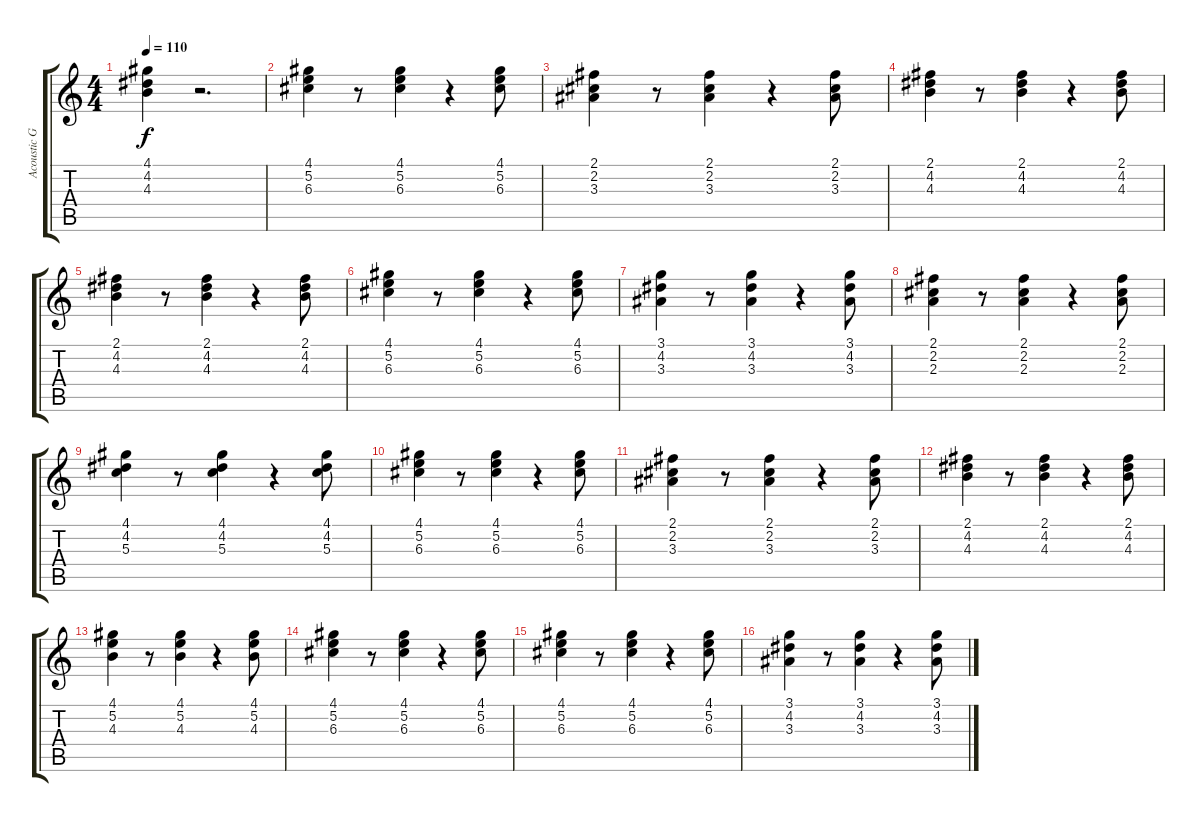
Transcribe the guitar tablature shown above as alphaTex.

\track ("Acoustic Guitar (steel)" "Acoustic G") {instrument acousticguitarsteel}
\staff {score tabs}
\tuning (E4 B3 G3 D3 A2 E2) {hide}
\ts (4 4)
\tempo 110
\clef g2
\ks c
(4.1 4.2 4.3).4{dy f} r.2{d} |
(4.1 5.2 6.3).4 r.8 (4.1 5.2 6.3).4 r.4 (4.1 5.2 6.3).8 |
(2.1 2.2 3.3).4 r.8 (2.1 2.2 3.3).4 r.4 (2.1 2.2 3.3).8 |
(2.1 4.2 4.3).4 r.8 (2.1 4.2 4.3).4 r.4 (2.1 4.2 4.3).8 |
(2.1 4.2 4.3).4 r.8 (2.1 4.2 4.3).4 r.4 (2.1 4.2 4.3).8 |
(4.1 5.2 6.3).4 r.8 (4.1 5.2 6.3).4 r.4 (4.1 5.2 6.3).8 |
(3.1 4.2 3.3).4 r.8 (3.1 4.2 3.3).4 r.4 (3.1 4.2 3.3).8 |
(2.1 2.2 2.3).4 r.8 (2.1 2.2 2.3).4 r.4 (2.1 2.2 2.3).8 |
(4.1 4.2 5.3).4 r.8 (4.1 4.2 5.3).4 r.4 (4.1 4.2 5.3).8 |
(4.1 5.2 6.3).4 r.8 (4.1 5.2 6.3).4 r.4 (4.1 5.2 6.3).8 |
(2.1 2.2 3.3).4 r.8 (2.1 2.2 3.3).4 r.4 (2.1 2.2 3.3).8 |
(2.1 4.2 4.3).4 r.8 (2.1 4.2 4.3).4 r.4 (2.1 4.2 4.3).8 |
(4.1 5.2 4.3).4 r.8 (4.1 5.2 4.3).4 r.4 (4.1 5.2 4.3).8 |
(4.1 5.2 6.3).4 r.8 (4.1 5.2 6.3).4 r.4 (4.1 5.2 6.3).8 |
(4.1 5.2 6.3).4 r.8 (4.1 5.2 6.3).4 r.4 (4.1 5.2 6.3).8 |
(3.1 4.2 3.3).4 r.8 (3.1 4.2 3.3).4 r.4 (3.1 4.2 3.3).8
